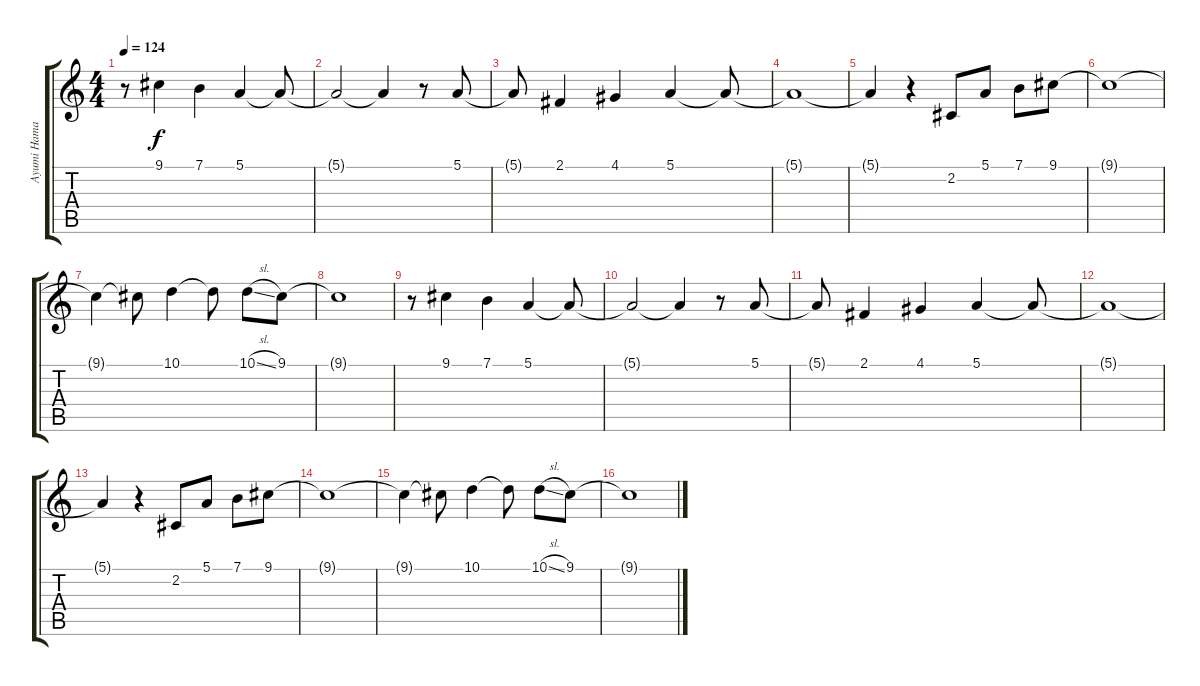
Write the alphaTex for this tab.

\track ("Ayumi Hamasaki" "Ayumi Hama") {instrument lead2sawtooth}
\staff {score tabs}
\tuning (E4 B3 G3 D3 A2 E2) {hide}
\ts (4 4)
\tempo 124
\clef g2
\ks c
r.8{dy f} 9.1.4 7.1.4 5.1.4 5.1{t}.8 |
5.1{t}.2 5.1{t}.4 r.8 5.1.8 |
5.1{t}.8 2.1.4 4.1.4 5.1.4 5.1{t}.8 |
5.1{t}.1 |
5.1{t}.4 r.4 2.2.8 5.1.8 7.1.8 9.1.8 |
9.1{t}.1 |
9.1{t}.4 9.1{t}.8 10.1.4 10.1{t}.8 10.1{sl}.8 9.1.8 |
9.1{t}.1 |
r.8 9.1.4 7.1.4 5.1.4 5.1{t}.8 |
5.1{t}.2 5.1{t}.4 r.8 5.1.8 |
5.1{t}.8 2.1.4 4.1.4 5.1.4 5.1{t}.8 |
5.1{t}.1 |
5.1{t}.4 r.4 2.2.8 5.1.8 7.1.8 9.1.8 |
9.1{t}.1 |
9.1{t}.4 9.1{t}.8 10.1.4 10.1{t}.8 10.1{sl}.8 9.1.8 |
9.1{t}.1
